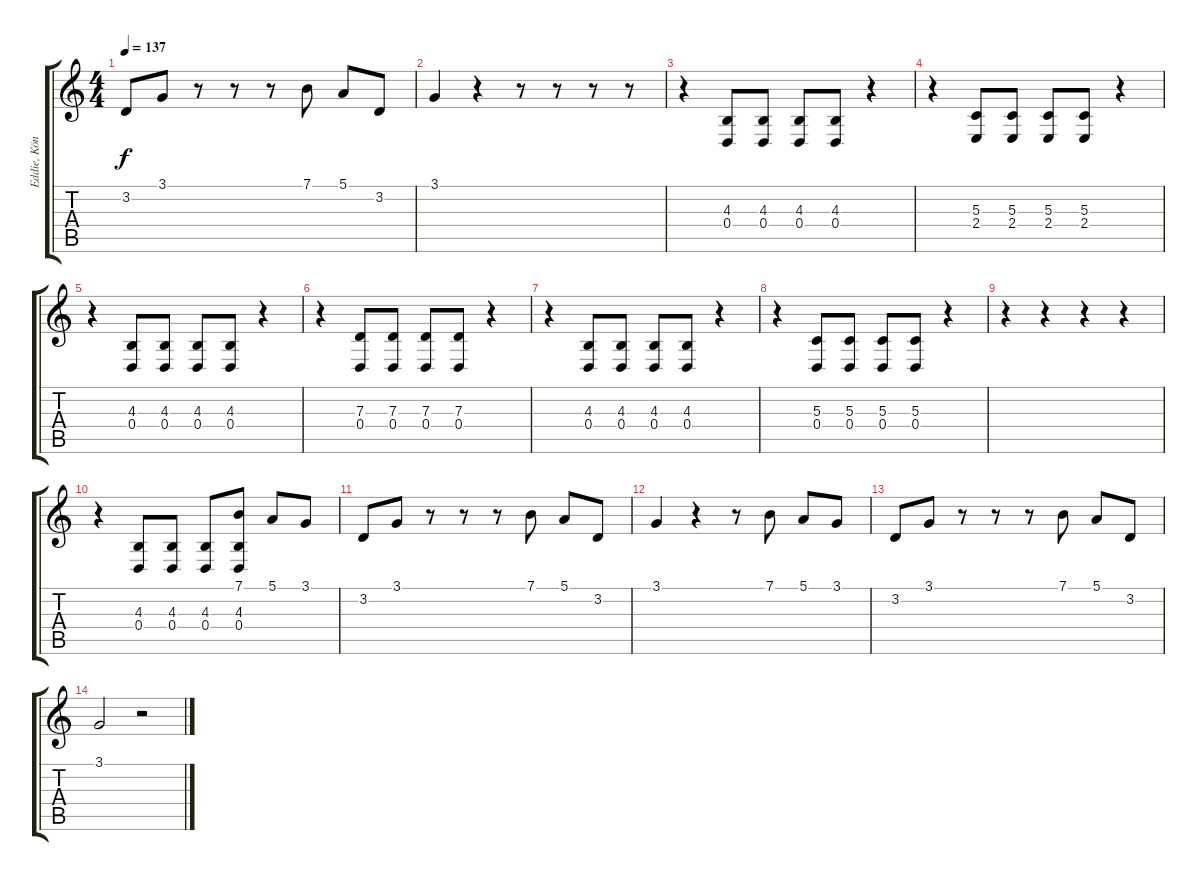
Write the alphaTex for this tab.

\track ("Eddie, Könsrollen" "Eddie, Kön") {instrument trombone}
\staff {score tabs}
\tuning (E4 B3 G3 D3 A2 E2) {hide}
\ts (4 4)
\tempo 137
\clef g2
\ks c
3.2.8{dy f} 3.1.8 r.8 r.8 r.8 7.1.8 5.1.8 3.2.8 |
3.1.4 r.4 r.8 r.8 r.8 r.8 |
r.4 (4.3 0.4).8 (4.3 0.4).8 (4.3 0.4).8 (4.3 0.4).8 r.4 |
r.4 (5.3 2.4).8 (5.3 2.4).8 (5.3 2.4).8 (5.3 2.4).8 r.4 |
r.4 (4.3 0.4).8 (4.3 0.4).8 (4.3 0.4).8 (4.3 0.4).8 r.4 |
r.4 (7.3 0.4).8 (7.3 0.4).8 (7.3 0.4).8 (7.3 0.4).8 r.4 |
r.4 (4.3 0.4).8 (4.3 0.4).8 (4.3 0.4).8 (4.3 0.4).8 r.4 |
r.4 (5.3 0.4).8 (5.3 0.4).8 (5.3 0.4).8 (5.3 0.4).8 r.4 |
r.4 r.4 r.4 r.4 |
r.4 (4.3 0.4).8 (4.3 0.4).8 (4.3 0.4).8 (7.1 4.3 0.4).8 5.1.8 3.1.8 |
3.2.8 3.1.8 r.8 r.8 r.8 7.1.8 5.1.8 3.2.8 |
3.1.4 r.4 r.8 7.1.8 5.1.8 3.1.8 |
3.2.8 3.1.8 r.8 r.8 r.8 7.1.8 5.1.8 3.2.8 |
3.1.2 r.2
